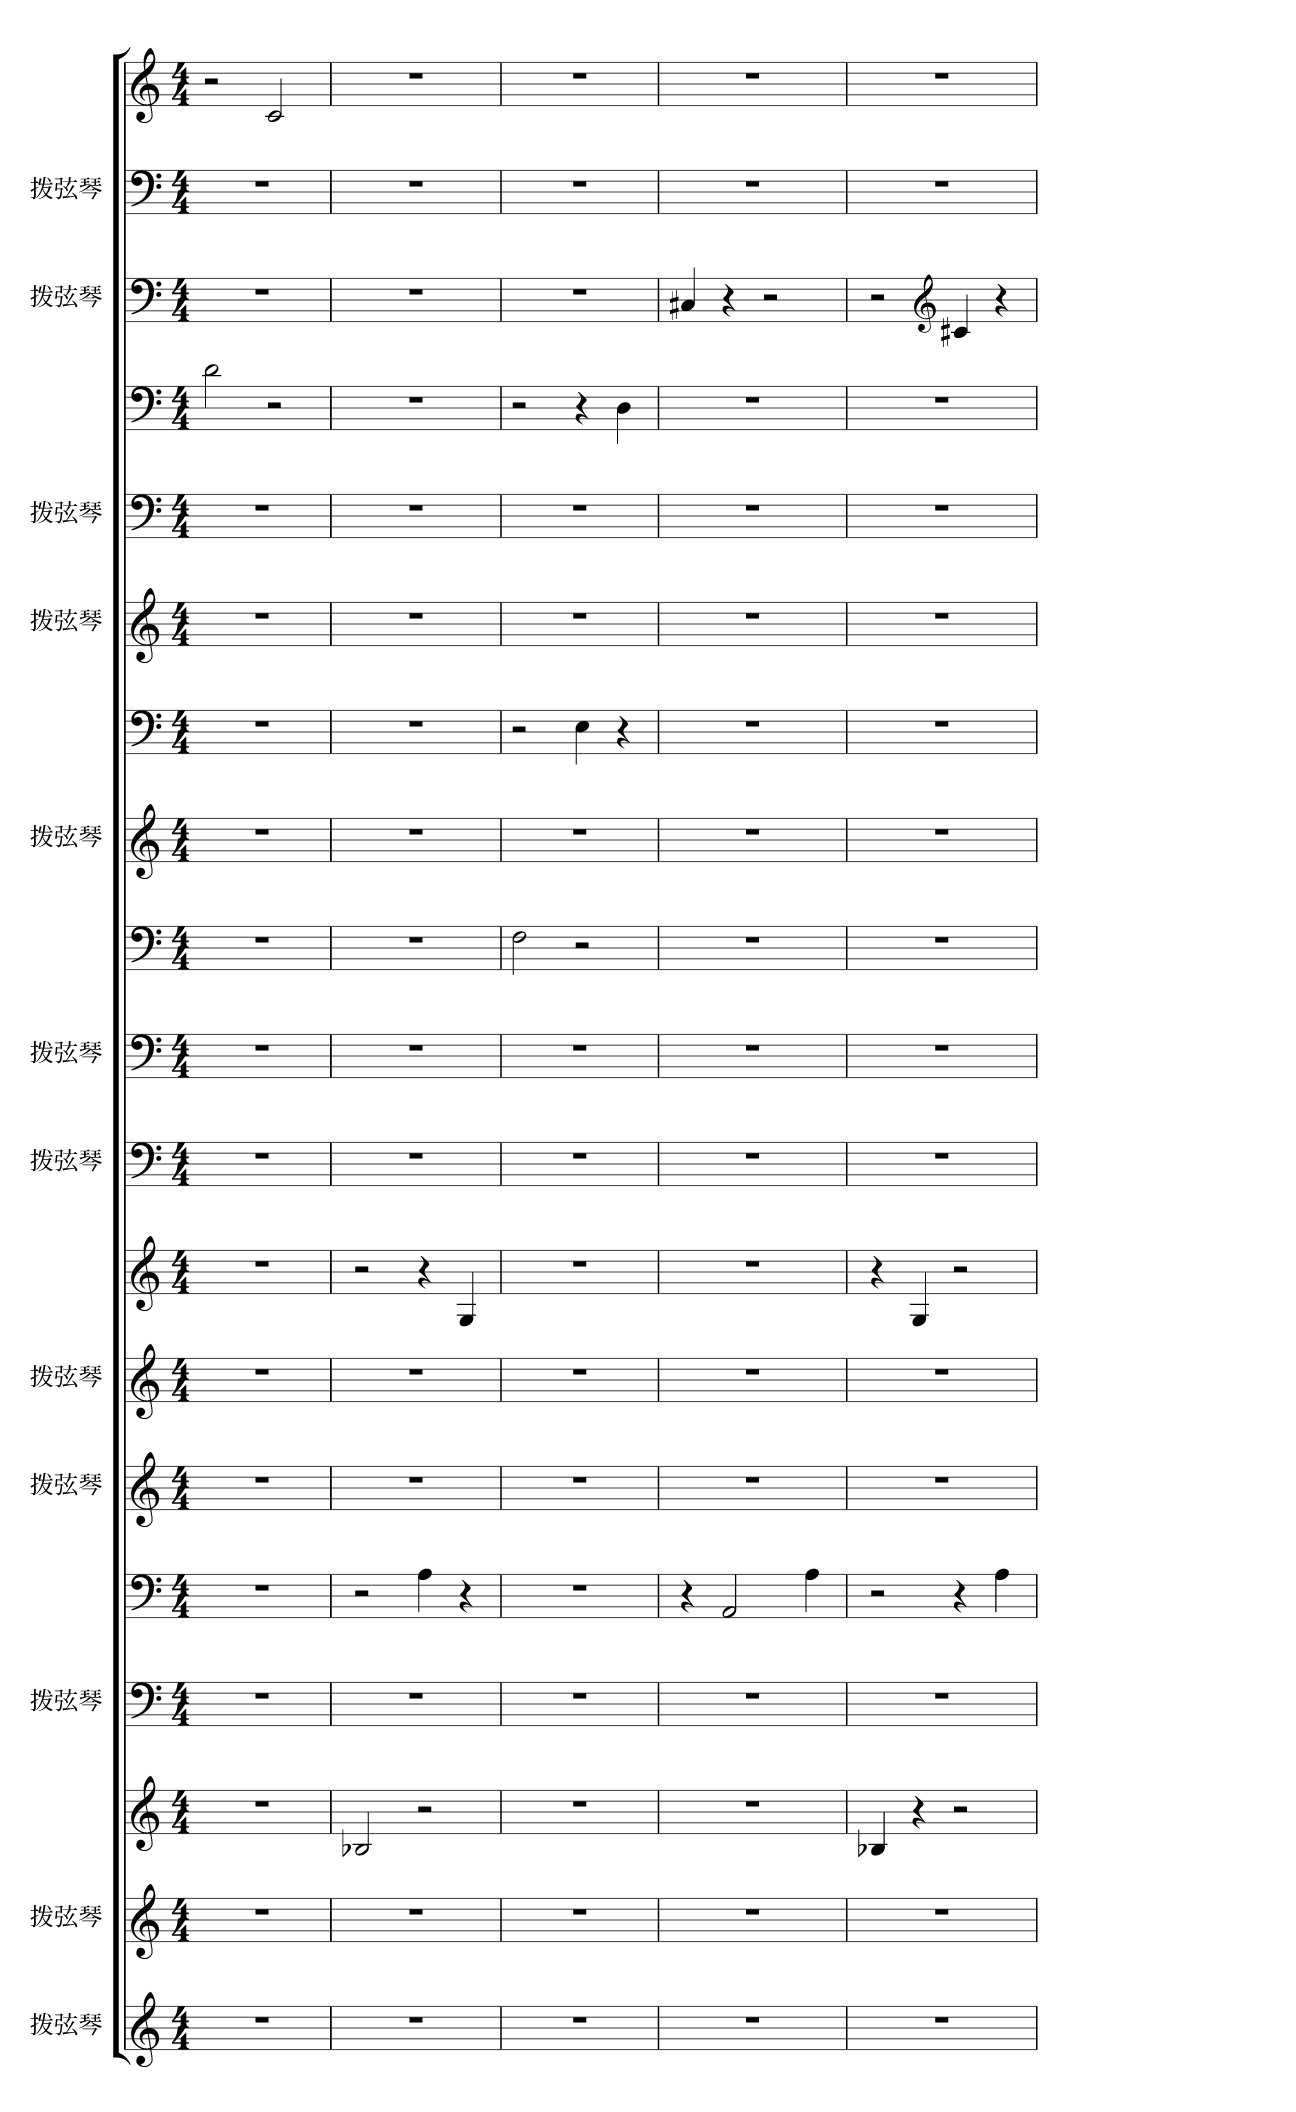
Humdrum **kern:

**kern	**kern	**kern	**kern	**kern	**kern	**kern	**kern	**kern	**kern	**kern	**kern	**kern	**kern	**kern	**kern	**kern	**kern	**kern
*part12	*part11	*part11	*part10	*part10	*part9	*part8	*part8	*part7	*part6	*part6	*part5	*part5	*part4	*part3	*part3	*part2	*part1	*part1
*staff19	*staff18	*staff17	*staff16	*staff15	*staff14	*staff13	*staff12	*staff11	*staff10	*staff9	*staff8	*staff7	*staff6	*staff5	*staff4	*staff3	*staff2	*staff1
*I"拨弦琴	*I"拨弦琴	*	*I"拨弦琴	*	*I"拨弦琴	*I"拨弦琴	*	*I"拨弦琴	*I"拨弦琴	*	*I"拨弦琴	*	*I"拨弦琴	*I"拨弦琴	*	*I"拨弦琴	*I"拨弦琴	*
*clefG2	*clefG2	*clefG2	*clefF4	*clefF4	*clefG2	*clefG2	*clefG2	*clefF4	*clefF4	*clefF4	*clefG2	*clefF4	*clefG2	*clefF4	*clefF4	*clefF4	*clefF4	*clefG2
*k[]	*k[]	*k[]	*k[]	*k[]	*k[]	*k[]	*k[]	*k[]	*k[]	*k[]	*k[]	*k[]	*k[]	*k[]	*k[]	*k[]	*k[]	*k[]
*M4/4	*M4/4	*M4/4	*M4/4	*M4/4	*M4/4	*M4/4	*M4/4	*M4/4	*M4/4	*M4/4	*M4/4	*M4/4	*M4/4	*M4/4	*M4/4	*M4/4	*M4/4	*M4/4
*MM200	*MM200	*MM200	*MM200	*MM200	*MM200	*MM200	*MM200	*MM200	*MM200	*MM200	*MM200	*MM200	*MM200	*MM200	*MM200	*MM200	*MM200	*MM200
=1	=1	=1	=1	=1	=1	=1	=1	=1	=1	=1	=1	=1	=1	=1	=1	=1	=1	=1
1r	1r	1r	1r	1r	1r	1r	1r	1r	1r	1r	1r	1r	1r	1r	2d\	1r	1r	2r
.	.	.	.	.	.	.	.	.	.	.	.	.	.	.	2r	.	.	2c/
=2	=2	=2	=2	=2	=2	=2	=2	=2	=2	=2	=2	=2	=2	=2	=2	=2	=2	=2
1r	1r	2B-X/	1r	2r	1r	1r	2r	1r	1r	1r	1r	1r	1r	1r	1r	1r	1r	1r
.	.	2r	.	4A\	.	.	4r	.	.	.	.	.	.	.	.	.	.	.
.	.	.	.	4r	.	.	4G/	.	.	.	.	.	.	.	.	.	.	.
=3	=3	=3	=3	=3	=3	=3	=3	=3	=3	=3	=3	=3	=3	=3	=3	=3	=3	=3
1r	1r	1r	1r	1r	1r	1r	1r	1r	1r	2F\	1r	2r	1r	1r	2r	1r	1r	1r
.	.	.	.	.	.	.	.	.	.	2r	.	4E\	.	.	4r	.	.	.
.	.	.	.	.	.	.	.	.	.	.	.	4r	.	.	4D\	.	.	.
=4	=4	=4	=4	=4	=4	=4	=4	=4	=4	=4	=4	=4	=4	=4	=4	=4	=4	=4
1r	1r	1r	1r	4r	1r	1r	1r	1r	1r	1r	1r	1r	1r	1r	1r	4C#X/	1r	1r
.	.	.	.	2AA/	.	.	.	.	.	.	.	.	.	.	.	4r	.	.
.	.	.	.	.	.	.	.	.	.	.	.	.	.	.	.	2r	.	.
.	.	.	.	4A\	.	.	.	.	.	.	.	.	.	.	.	.	.	.
=5	=5	=5	=5	=5	=5	=5	=5	=5	=5	=5	=5	=5	=5	=5	=5	=5	=5	=5
1r	1r	4B-X/	1r	2r	1r	1r	4r	1r	1r	1r	1r	1r	1r	1r	1r	2r	1r	1r
.	.	4r	.	.	.	.	4G/	.	.	.	.	.	.	.	.	.	.	.
*	*	*	*	*	*	*	*	*	*	*	*	*	*	*	*	*clefG2	*	*
.	.	2r	.	4r	.	.	2r	.	.	.	.	.	.	.	.	4c#X/	.	.
.	.	.	.	4A\	.	.	.	.	.	.	.	.	.	.	.	4r	.	.
=	=	=	=	=	=	=	=	=	=	=	=	=	=	=	=	=	=	=
*-	*-	*-	*-	*-	*-	*-	*-	*-	*-	*-	*-	*-	*-	*-	*-	*-	*-	*-
